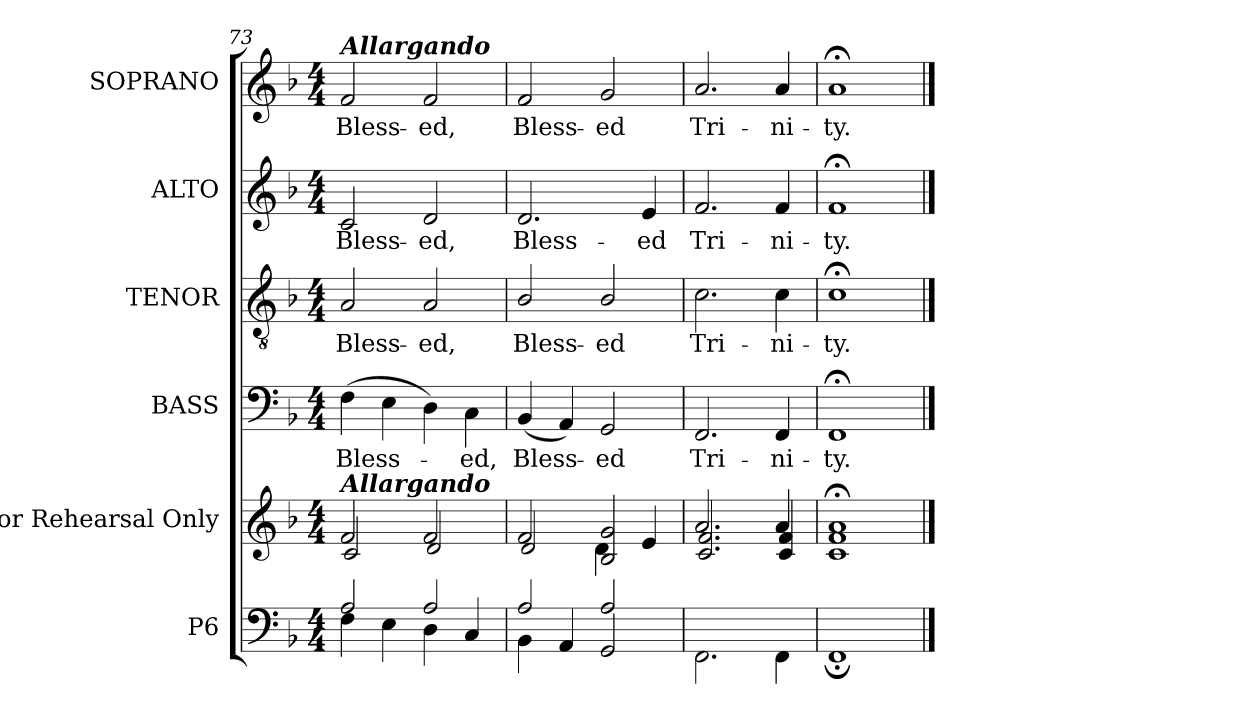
**kern	**kern	**kern	**text	**kern	**text	**kern	**text	**kern	**text
*part6	*part5	*part4	*part4	*part3	*part3	*part2	*part2	*part1	*part1
*staff6	*staff5	*staff4	*staff4	*staff3	*staff3	*staff2	*staff2	*staff1	*staff1
*I"P6	*I"For Rehearsal Only	*I"BASS	*	*I"TENOR	*	*I"ALTO	*	*I"SOPRANO	*
*	*	*I'B.	*	*I'T.	*	*I'A.	*	*I'S.	*
*clefF4	*clefG2	*clefF4	*	*clefGv2	*	*clefG2	*	*clefG2	*
*	*	*	*	*ITrd7c12	*	*	*	*	*
*k[b-]	*k[b-]	*k[b-]	*	*k[b-]	*	*k[b-]	*	*k[b-]	*
*F:	*F:	*F:	*	*F:	*	*F:	*	*F:	*
*M4/4	*M4/4	*M4/4	*	*M4/4	*	*M4/4	*	*M4/4	*
=73	=73	=73	=73	=73	=73	=73	=73	=73	=73
*^	*^	*	*	*	*	*	*	*	*
!	!	!	!	!	!LO:LY:b:color=#000000	!	!	!	!	!	!
!	!	!	!	!	!	!	!LO:LY:b:color=#000000	!	!	!	!
!	!	!	!	!	!	!	!	!	!LO:LY:b:color=#000000	!	!
!	!	!	!	!	!	!	!	!	!	!LO:TX:a:Bi:t=Allargando	!
!	!	!LO:TX:a:Bi:t=Allargando	!	!	!	!	!	!	!	!	!
!	!	!	!	!	!	!	!	!	!	!	!LO:LY:b:color=#000000
2Ai/	4Fi\	2fi/	2ci/	(4Fi\	Bless-	2AAi/	Bless-	2ci/	Bless-	2fi/	Bless-
.	4Ei\	.	.	4Ei\	.	.	.	.	.	.	.
!	!	!	!	!	!	!	!LO:LY:b:color=#000000	!	!	!	!
!	!	!	!	!	!	!	!	!	!LO:LY:b:color=#000000	!	!
!	!	!	!	!	!	!	!	!	!	!	!LO:LY:b:color=#000000
2Ai/	4Di\	2fi/	2di/	4Di\)	.	2AAi/	-ed,	2di/	-ed,	2fi/	-ed,
!	!	!	!	!	!LO:LY:b:color=#000000	!	!	!	!	!	!
.	4Ci/	.	.	4Ci\	-ed,	.	.	.	.	.	.
=74	=74	=74	=74	=74	=74	=74	=74	=74	=74	=74	=74
!	!	!	!	!	!LO:LY:b:color=#000000	!	!	!	!	!	!
!	!	!	!	!	!	!	!LO:LY:b:color=#000000	!	!	!	!
!	!	!	!	!	!	!	!	!	!LO:LY:b:color=#000000	!	!
!	!	!	!	!	!	!	!	!	!	!	!LO:LY:b:color=#000000
2Ai/	4BB-i\	2fi/	2di/	(4BB-i/	Bless-	2BB-i/	Bless-	2.di/	Bless-	2fi/	Bless-
.	4AAi/	.	.	4AAi/)	.	.	.	.	.	.	.
!	!	!	!	!	!LO:LY:b:color=#000000	!	!	!	!	!	!
!	!	!	!	!	!	!	!LO:LY:b:color=#000000	!	!	!	!
!	!	!	!	!	!	!	!	!	!	!	!LO:LY:b:color=#000000
2Ai/	2GGi/	2B-i/ 2gi	4di\	2GGi/	-ed	2BB-i/	-ed	.	.	2gi/	-ed
!	!	!	!	!	!	!	!	!	!LO:LY:b:color=#000000	!	!
.	.	.	4ei/	.	.	.	.	4ei/	-ed	.	.
=75	=75	=75	=75	=75	=75	=75	=75	=75	=75	=75	=75
!	!	!	!	!	!LO:LY:b:color=#000000	!	!	!	!	!	!
!	!	!	!	!	!	!	!LO:LY:b:color=#000000	!	!	!	!
!	!	!	!	!	!	!	!	!	!LO:LY:b:color=#000000	!	!
!	!	!	!	!	!	!	!	!	!	!	!LO:LY:b:color=#000000
1ryy	2.FFi\	2.ai/	2.ci/ 2.fi	2.FFi/	Tri-	2.Ci\	Tri-	2.fi/	Tri-	2.ai/	Tri-
!	!	!	!	!	!LO:LY:b:color=#000000	!	!	!	!	!	!
!	!	!	!	!	!	!	!LO:LY:b:color=#000000	!	!	!	!
!	!	!	!	!	!	!	!	!	!LO:LY:b:color=#000000	!	!
!	!	!	!	!	!	!	!	!	!	!	!LO:LY:b:color=#000000
.	4FFi\	4ai/	4ci/ 4fi	4FFi/	-ni-	4Ci\	-ni-	4fi/	-ni-	4ai/	-ni-
=76	=76	=76	=76	=76	=76	=76	=76	=76	=76	=76	=76
!	!	!	!	!	!LO:LY:b:color=#000000	!	!	!	!	!	!
!	!	!	!	!	!	!	!LO:LY:b:color=#000000	!	!	!	!
!	!	!	!	!	!	!	!	!	!LO:LY:b:color=#000000	!	!
!	!	!	!	!	!	!	!	!	!	!	!LO:LY:b:color=#000000
1ryy	1FF;i	1a;i	1ci 1fi	1FF;i	-ty.	1C;i	-ty.	1f;i	-ty.	1a;i	-ty.
*v	*v	*	*	*	*	*	*	*	*	*	*
*	*v	*v	*	*	*	*	*	*	*	*
==	==	==	==	==	==	==	==	==	==
*-	*-	*-	*-	*-	*-	*-	*-	*-	*-
